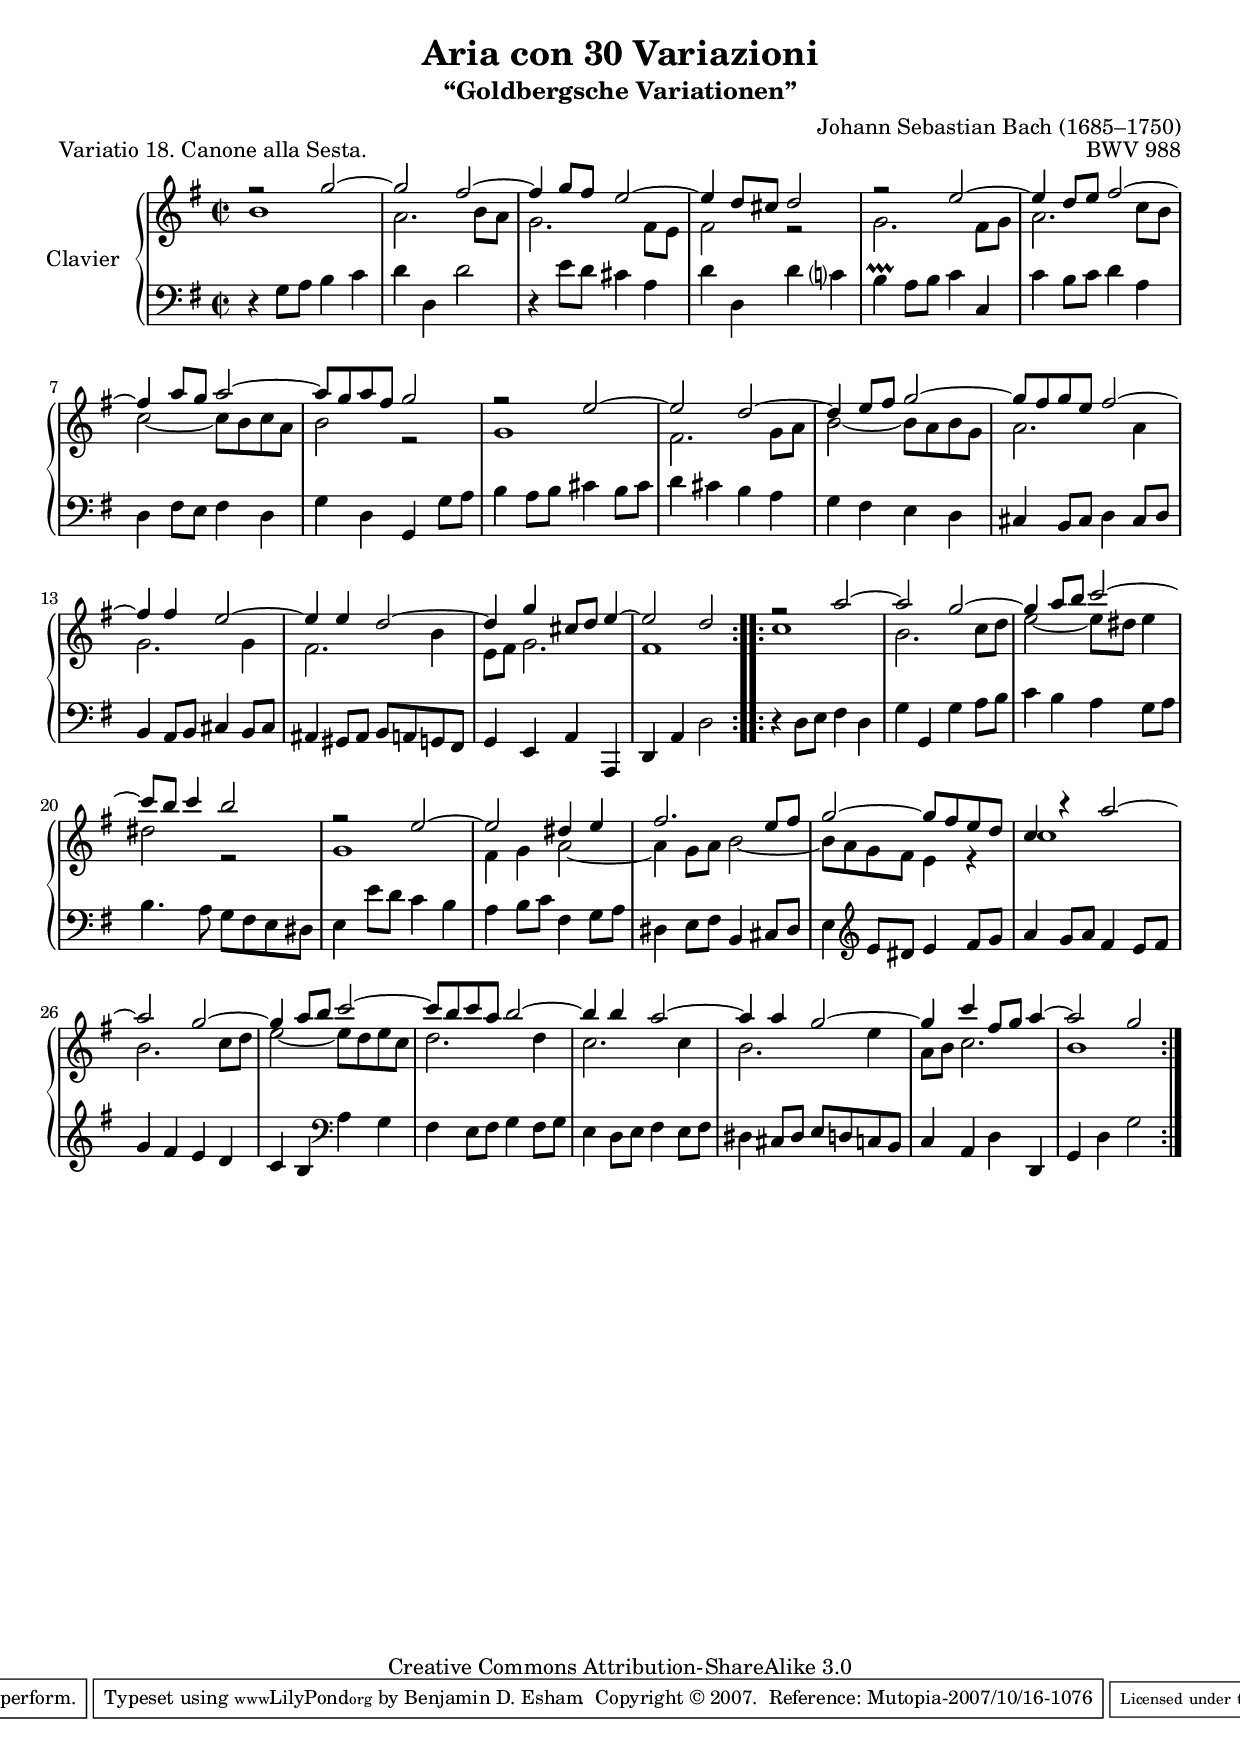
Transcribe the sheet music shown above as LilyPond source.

\version "2.10.23"

% Goldberg Variations - Variation 18, Canone alla Sesta
% J.S. Bach - BWV 988
% 
% typeset by Benjamin Esham <bdesham@gmail.com>
%
% This file was last updated on 2007-10-15.
%
% This music is part of the Mutopia project (http://www.MutopiaProject.org/).
% Copyright (c) The Mutopia Project and Benjamin Esham, 2007.
%
% This work is licensed under the Creative Commons Attribution-ShareAlike License 3.0.
% To view a copy of that license visit http://creativecommons.org/licenses/by-sa/3.0/
% or send a letter to Creative Commons, 559 Nathan Abbott Way, Stanford, CA 94305, USA.
%
% NOTES
%
% Typeset from Bach-Gesellschaft Ausgabe Band 3 (1853). Leipzig: Breitkopf & Härtel.
% Available from <http://imslp.org/wiki/Goldberg_Variations%2C_BWV_988_%28Bach%2C_Johann_Sebastian%29>
%
% There are two blocks of code near the end of the file that will allow the piece to
% fit on one page of A4 or letter paper, depending upon which one is commented out.
% 
% HISTORY
%
% - 2007-10-14: initial release.
% - 2007-10-15: fixed an incorrect note.  Thanks to Urs M. for pointing it out!

soprano = \relative c''' {
	\key g \major
	\time 2/2

    \repeat volta 2 {
		r2 g2 ~
		g2 fis ~
		fis4 g8 fis e2 ~
		e4 d8 cis d2
		r2 e2 ~
		e4 d8 e fis2 ~
		fis4 a8 g a2 ~
		a8 g a fis g2
		r2 e2 ~
		e2 d ~
		d4 e8 fis g2 ~
		g8 fis g e fis2 ~
		fis4 fis e2 ~
		e4 e d2 ~
		d4 g cis,8 d e4 ~
		e2 d
	}        
    \repeat volta 2 {
		r2 a'2 ~
		a2 g ~
		g4 a8 b c2 ~
		c8 b c4 b2
		r2 e,2 ~
		e2 dis4 e
		fis2. e8 fis
		g2 ~ g8 fis e d
		c4 r a'2 ~
		a2 g ~
		g4 a8 b c2 ~
		c8 b c a b2 ~
		b4 b a2 ~
		a4 a g2 ~
		g4 c fis,8 g a4 ~
		a2 g
    }
}

alto = \relative c'' {
	\key g \major
	\time 2/2

    \repeat volta 2 {
		b1
		a2. b8 a
		g2. fis8 e
		fis2 r2
		g2. fis8 g
		a2. c8 b
		c2 ~ c8 b c a
		b2 r2
		g1
		fis2. g8 a
		b2 ~ b8 a b g
		a2. a4
		g2. g4
		fis2. b4
		e,8 fis g2.
		fis1
	}        
    \repeat volta 2 {
		c'1
		b2. c8 d
		e2 ~ e8 dis e4
		dis2 r
		g,1
		fis4 g a2 ~
		a4 g8 a b2 ~
		b8 a g fis e4 r
		c'1
		b2. c8 d
		e2 ~ e8 d e c
		d2. d4
		c2. c4
		b2. e4
		a,8 b c2.
		b1
    }
}

bass = \relative c' {
	\clef bass
	\key g \major
	\time 2/2

    \repeat volta 2 {
		r4 g8 a b4 c
		d4 d, d'2
		r4 e8 d cis4 a
		d4 d, d' c?
		b4-\prallprall a8 b c4 c,
		c'4 b8 c d4 a
		d,4 fis8 e fis4 d
		g4 d g, g'8 a
		b4 a8 b cis4 b8 cis
		d4 cis b a
		g fis e d
		cis4 b8 cis d4 cis8 d
		b4 a8 b cis4 b8 cis
		ais4 gis8 ais b a g fis
		g4 e a a,
		d a' d2
	}        
    \repeat volta 2 {
		r4 d8 e fis4 d
		g4 g, g' a8 b
		c4 b a g8 a
		b4. a8 g fis e dis
		e4 e'8 d c4 b
		a4 b8 c fis,4 g8 a
		dis,4 e8 fis b,4 cis8 dis
		e4 \clef treble e'8 dis e4 fis8 g
		a4 g8 a fis4 e8 fis
		g4 fis e d
		c4 b \clef bass a g
		fis4 e8 fis g4 fis8 g
		e4 d8 e fis4 e8 fis
		dis4 cis8 dis e d c b
		c4 a d d,
		g d' g2
    }
}

\header {
	title = "Aria con 30 Variazioni"
	subtitle = "“Goldbergsche Variationen”"
	piece = "Variatio 18. Canone alla Sesta."
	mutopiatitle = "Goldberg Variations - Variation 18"
	composer = "Johann Sebastian Bach (1685–1750)"
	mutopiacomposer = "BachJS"
	opus = "BWV 988"
	date = "1741"
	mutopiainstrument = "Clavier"
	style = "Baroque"
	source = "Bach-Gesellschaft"
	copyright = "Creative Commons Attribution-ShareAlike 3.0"
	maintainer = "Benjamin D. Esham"
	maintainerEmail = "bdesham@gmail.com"
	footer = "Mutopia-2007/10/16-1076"
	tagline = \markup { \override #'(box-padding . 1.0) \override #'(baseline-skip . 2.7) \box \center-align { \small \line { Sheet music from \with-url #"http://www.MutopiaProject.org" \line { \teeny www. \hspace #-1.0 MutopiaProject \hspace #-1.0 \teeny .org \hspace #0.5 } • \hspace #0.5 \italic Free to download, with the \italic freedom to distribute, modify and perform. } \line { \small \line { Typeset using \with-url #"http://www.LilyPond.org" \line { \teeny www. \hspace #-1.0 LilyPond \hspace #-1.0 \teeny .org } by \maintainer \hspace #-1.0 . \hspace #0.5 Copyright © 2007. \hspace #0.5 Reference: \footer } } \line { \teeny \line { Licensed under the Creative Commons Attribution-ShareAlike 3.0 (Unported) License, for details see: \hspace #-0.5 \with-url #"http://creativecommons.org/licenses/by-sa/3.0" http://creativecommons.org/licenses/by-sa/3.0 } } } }
}

%%% for letter paper
%#(set-default-paper-size "letter")
#(set-global-staff-size 19)

%%% for a4 paper
%#(set-default-paper-size "a4")
%#(set-global-staff-size 20)

%%
%% Layout
%%

\score  {
    \context PianoStaff <<
        \set PianoStaff.instrumentName = "Clavier  "
        \set PianoStaff.midiInstrument = "harpsichord"
        \context Staff = "upper" { \clef treble << \soprano \\ \alto >>  }
        \context Staff = "lower" { \bass }
    >>

	\midi { \context { \Score tempoWholesPerMinute = #(ly:make-moment 96 2) } }
 
    \layout {
			%%% for letter paper
			%\context { \Score \override SpacingSpanner #'spacing-increment = #1.0 }

			%%% for a4 paper
			\context { \Score \override SpacingSpanner #'spacing-increment = #0.8 }
    }
}
